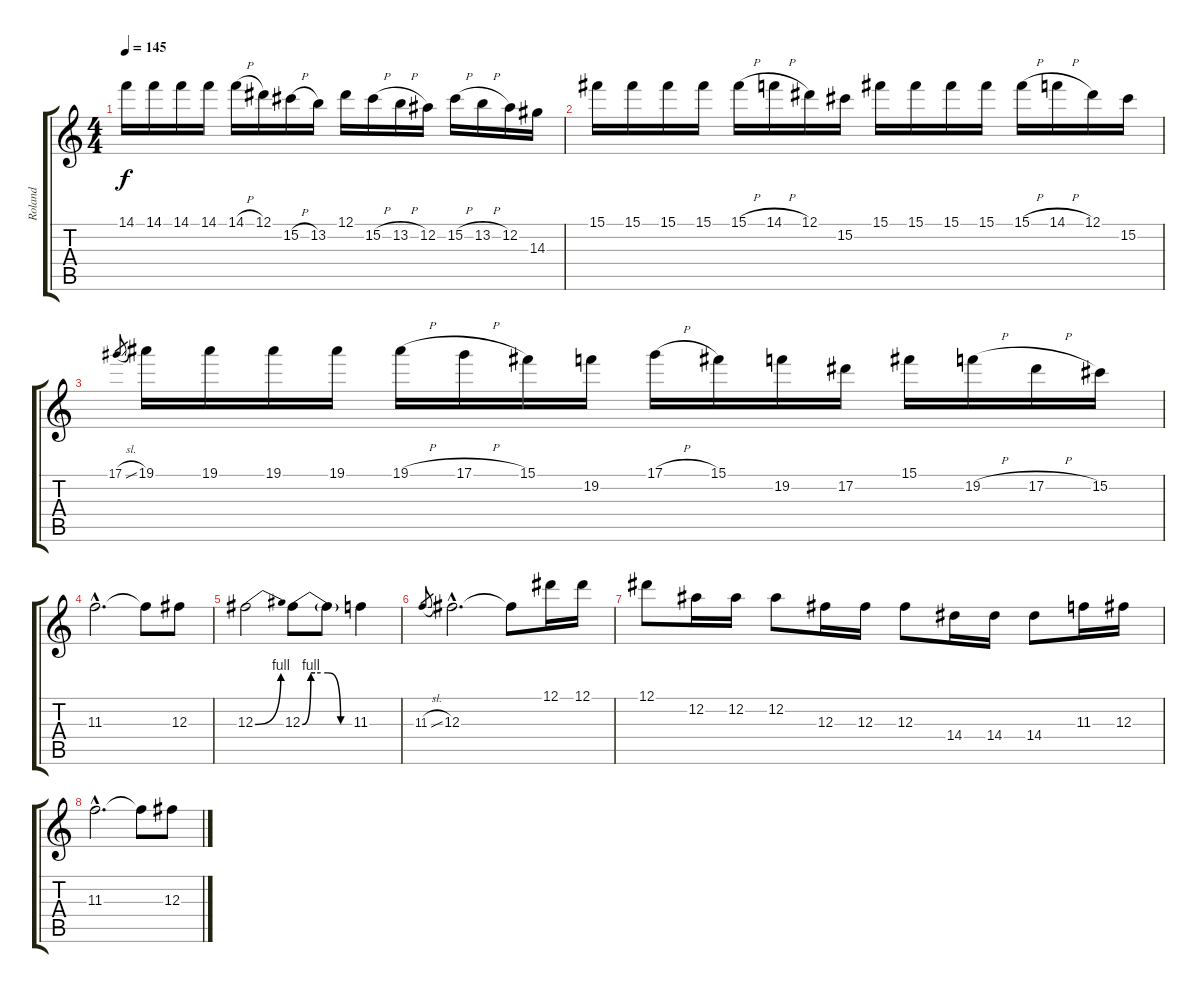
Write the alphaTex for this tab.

\track ("Roland" "Roland") {instrument overdrivenguitar}
\staff {score tabs}
\tuning (Eb4 Bb3 Gb3 Db3 Ab2 Eb2) {hide}
\ts (4 4)
\tempo 145
\clef g2
\ks c
14.1.16{dy f} 14.1.16 14.1.16 14.1.16 14.1{h}.16 12.1.16 15.2{h}.16 13.2.16 12.1.16 15.2{h}.16 13.2{h}.16 12.2.16 15.2{h}.16 13.2{h}.16 12.2.16 14.3.16 |
15.1.16 15.1.16 15.1.16 15.1.16 15.1{h}.16 14.1{h}.16 12.1.16 15.2.16 15.1.16 15.1.16 15.1.16 15.1.16 15.1{h}.16 14.1{h}.16 12.1.16 15.2.16 |
17.1{sl}.8{gr} 19.1.16 19.1.16 19.1.16 19.1.16 19.1{h}.16 17.1{h}.16 15.1.16 19.2.16 17.1{h}.16 15.1.16 19.2.16 17.2.16 15.1.16 19.2{h}.16 17.2{h}.16 15.2.16 |
11.3{hac}.2{d} 11.3{t}.8 12.3.8 |
12.3{be (bend 0 0 60 4)}.2 12.3{be (custom 0 0 10 4 15 4 30 4 45 0 60 0)}.8 12.3{t}.8 11.3.4 |
11.3{sl}.8{gr} 12.3{hac}.2{d} 12.3{t}.8 12.1.16 12.1.16 |
12.1.8 12.2.16 12.2.16 12.2.8 12.3.16 12.3.16 12.3.8 14.4.16 14.4.16 14.4.8 11.3.16 12.3.16 |
11.3{hac}.2{d} 11.3{t}.8 12.3.8
